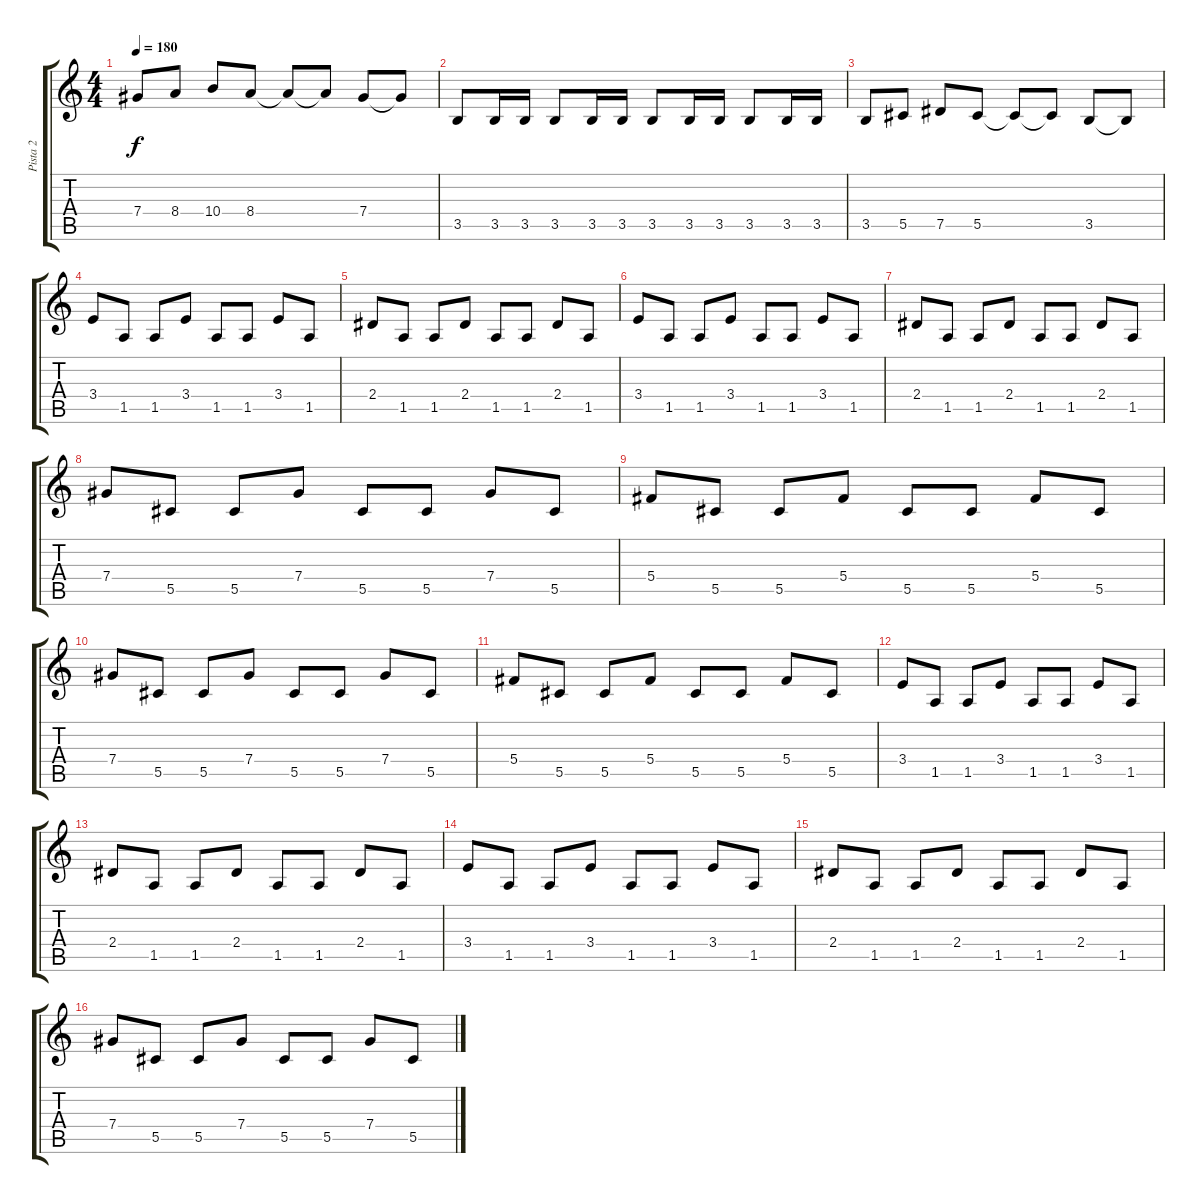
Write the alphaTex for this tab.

\track ("Pista 2" "Pista 2") {instrument distortionguitar}
\staff {score tabs}
\tuning (Eb4 Bb3 Gb3 Db3 Ab2 Eb2) {hide}
\ts (4 4)
\tempo 180
\clef g2
\ks c
7.4.8{dy f} 8.4.8 10.4.8 8.4.8 8.4{t}.8 8.4{t}.8 7.4.8 7.4{t}.8 |
3.5.8 3.5.16 3.5.16 3.5.8 3.5.16 3.5.16 3.5.8 3.5.16 3.5.16 3.5.8 3.5.16 3.5.16 |
3.5.8 5.5.8 7.5.8 5.5.8 5.5{t}.8 5.5{t}.8 3.5.8 3.5{t}.8 |
3.4.8 1.5.8 1.5.8 3.4.8 1.5.8 1.5.8 3.4.8 1.5.8 |
2.4.8 1.5.8 1.5.8 2.4.8 1.5.8 1.5.8 2.4.8 1.5.8 |
3.4.8 1.5.8 1.5.8 3.4.8 1.5.8 1.5.8 3.4.8 1.5.8 |
2.4.8 1.5.8 1.5.8 2.4.8 1.5.8 1.5.8 2.4.8 1.5.8 |
7.4.8 5.5.8 5.5.8 7.4.8 5.5.8 5.5.8 7.4.8 5.5.8 |
5.4.8 5.5.8 5.5.8 5.4.8 5.5.8 5.5.8 5.4.8 5.5.8 |
7.4.8 5.5.8 5.5.8 7.4.8 5.5.8 5.5.8 7.4.8 5.5.8 |
5.4.8 5.5.8 5.5.8 5.4.8 5.5.8 5.5.8 5.4.8 5.5.8 |
3.4.8 1.5.8 1.5.8 3.4.8 1.5.8 1.5.8 3.4.8 1.5.8 |
2.4.8 1.5.8 1.5.8 2.4.8 1.5.8 1.5.8 2.4.8 1.5.8 |
3.4.8 1.5.8 1.5.8 3.4.8 1.5.8 1.5.8 3.4.8 1.5.8 |
2.4.8 1.5.8 1.5.8 2.4.8 1.5.8 1.5.8 2.4.8 1.5.8 |
7.4.8 5.5.8 5.5.8 7.4.8 5.5.8 5.5.8 7.4.8 5.5.8
